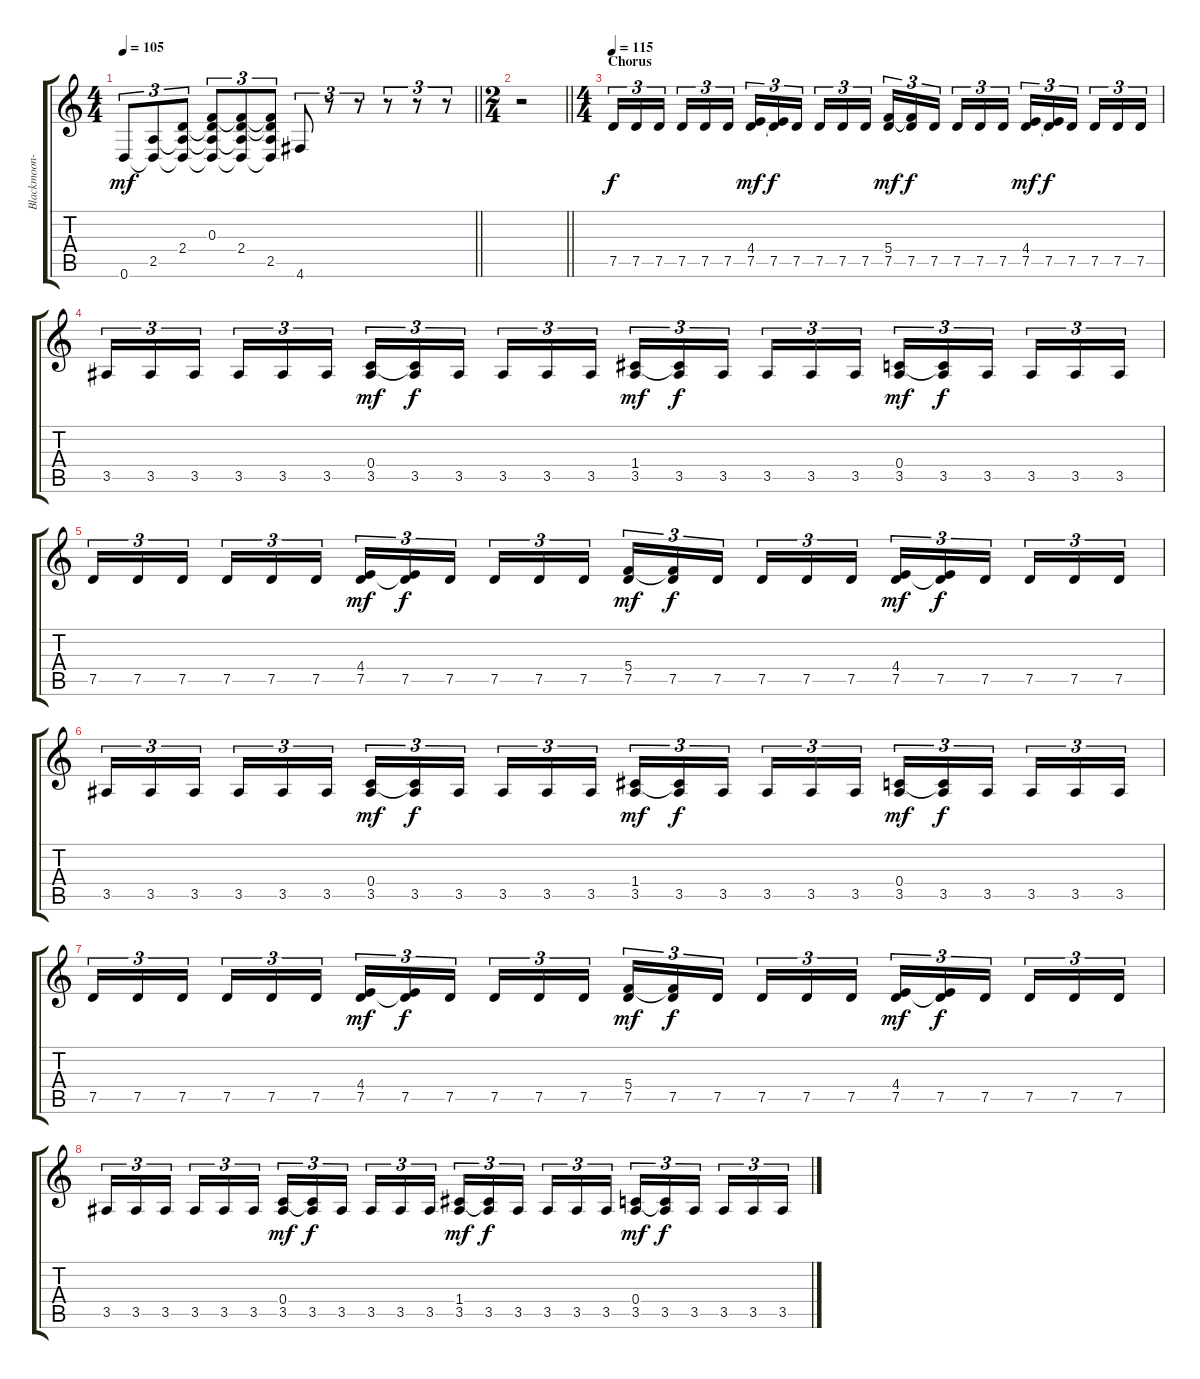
\track ("Blackmoon-Guitar I" "Blackmoon-") {instrument distortionguitar}
\staff {score tabs}
\tuning (D4 A3 F3 C3 G2 D2) {hide}
\ts (4 4)
\tempo 105
\clef g2
\barLineRight lightlight
\ks c
0.6.8{tu (3 2) dy mf} (2.5 0.6{t}).8{tu (3 2)} (2.4 2.5{t} 0.6{t}).8{tu (3 2)} (0.3 2.4{t} 2.5{t} 0.6{t}).8{tu (3 2)} (0.3{t} 2.4 2.5{t} 0.6{t}).8{tu (3 2)} (0.3{t} 2.4{t} 2.5 0.6{t}).8{tu (3 2)} 4.6.8{tu (3 2)} r.8{tu (3 2)} r.8{tu (3 2)} r.8{tu (3 2)} r.8{tu (3 2)} r.8{tu (3 2)} |
\ts (2 4)
\barLineRight lightlight
r.2 |
\ts (4 4)
\section ("" "Chorus")
\tempo 115
7.5.16{tu (3 2) dy f} 7.5.16{tu (3 2)} 7.5.16{tu (3 2) beam splitsecondary} 7.5.16{tu (3 2)} 7.5.16{tu (3 2)} 7.5.16{tu (3 2)} (4.4 7.5).16{tu (3 2) dy mf} (4.4{t} 7.5).16{tu (3 2) dy f} 7.5.16{tu (3 2) beam splitsecondary} 7.5.16{tu (3 2)} 7.5.16{tu (3 2)} 7.5.16{tu (3 2)} (5.4 7.5).16{tu (3 2) dy mf} (5.4{t} 7.5).16{tu (3 2) dy f} 7.5.16{tu (3 2) beam splitsecondary} 7.5.16{tu (3 2)} 7.5.16{tu (3 2)} 7.5.16{tu (3 2)} (4.4 7.5).16{tu (3 2) dy mf} (4.4{t} 7.5).16{tu (3 2) dy f} 7.5.16{tu (3 2) beam splitsecondary} 7.5.16{tu (3 2)} 7.5.16{tu (3 2)} 7.5.16{tu (3 2)} |
3.5.16{tu (3 2)} 3.5.16{tu (3 2)} 3.5.16{tu (3 2) beam splitsecondary} 3.5.16{tu (3 2)} 3.5.16{tu (3 2)} 3.5.16{tu (3 2)} (0.4 3.5).16{tu (3 2) dy mf} (0.4{t} 3.5).16{tu (3 2) dy f} 3.5.16{tu (3 2) beam splitsecondary} 3.5.16{tu (3 2)} 3.5.16{tu (3 2)} 3.5.16{tu (3 2)} (1.4 3.5).16{tu (3 2) dy mf} (1.4{t} 3.5).16{tu (3 2) dy f} 3.5.16{tu (3 2) beam splitsecondary} 3.5.16{tu (3 2)} 3.5.16{tu (3 2)} 3.5.16{tu (3 2)} (0.4 3.5).16{tu (3 2) dy mf} (0.4{t} 3.5).16{tu (3 2) dy f} 3.5.16{tu (3 2) beam splitsecondary} 3.5.16{tu (3 2)} 3.5.16{tu (3 2)} 3.5.16{tu (3 2)} |
7.5.16{tu (3 2)} 7.5.16{tu (3 2)} 7.5.16{tu (3 2) beam splitsecondary} 7.5.16{tu (3 2)} 7.5.16{tu (3 2)} 7.5.16{tu (3 2)} (4.4 7.5).16{tu (3 2) dy mf} (4.4{t} 7.5).16{tu (3 2) dy f} 7.5.16{tu (3 2) beam splitsecondary} 7.5.16{tu (3 2)} 7.5.16{tu (3 2)} 7.5.16{tu (3 2)} (5.4 7.5).16{tu (3 2) dy mf} (5.4{t} 7.5).16{tu (3 2) dy f} 7.5.16{tu (3 2) beam splitsecondary} 7.5.16{tu (3 2)} 7.5.16{tu (3 2)} 7.5.16{tu (3 2)} (4.4 7.5).16{tu (3 2) dy mf} (4.4{t} 7.5).16{tu (3 2) dy f} 7.5.16{tu (3 2) beam splitsecondary} 7.5.16{tu (3 2)} 7.5.16{tu (3 2)} 7.5.16{tu (3 2)} |
3.5.16{tu (3 2)} 3.5.16{tu (3 2)} 3.5.16{tu (3 2) beam splitsecondary} 3.5.16{tu (3 2)} 3.5.16{tu (3 2)} 3.5.16{tu (3 2)} (0.4 3.5).16{tu (3 2) dy mf} (0.4{t} 3.5).16{tu (3 2) dy f} 3.5.16{tu (3 2) beam splitsecondary} 3.5.16{tu (3 2)} 3.5.16{tu (3 2)} 3.5.16{tu (3 2)} (1.4 3.5).16{tu (3 2) dy mf} (1.4{t} 3.5).16{tu (3 2) dy f} 3.5.16{tu (3 2) beam splitsecondary} 3.5.16{tu (3 2)} 3.5.16{tu (3 2)} 3.5.16{tu (3 2)} (0.4 3.5).16{tu (3 2) dy mf} (0.4{t} 3.5).16{tu (3 2) dy f} 3.5.16{tu (3 2) beam splitsecondary} 3.5.16{tu (3 2)} 3.5.16{tu (3 2)} 3.5.16{tu (3 2)} |
7.5.16{tu (3 2)} 7.5.16{tu (3 2)} 7.5.16{tu (3 2) beam splitsecondary} 7.5.16{tu (3 2)} 7.5.16{tu (3 2)} 7.5.16{tu (3 2)} (4.4 7.5).16{tu (3 2) dy mf} (4.4{t} 7.5).16{tu (3 2) dy f} 7.5.16{tu (3 2) beam splitsecondary} 7.5.16{tu (3 2)} 7.5.16{tu (3 2)} 7.5.16{tu (3 2)} (5.4 7.5).16{tu (3 2) dy mf} (5.4{t} 7.5).16{tu (3 2) dy f} 7.5.16{tu (3 2) beam splitsecondary} 7.5.16{tu (3 2)} 7.5.16{tu (3 2)} 7.5.16{tu (3 2)} (4.4 7.5).16{tu (3 2) dy mf} (4.4{t} 7.5).16{tu (3 2) dy f} 7.5.16{tu (3 2) beam splitsecondary} 7.5.16{tu (3 2)} 7.5.16{tu (3 2)} 7.5.16{tu (3 2)} |
3.5.16{tu (3 2)} 3.5.16{tu (3 2)} 3.5.16{tu (3 2) beam splitsecondary} 3.5.16{tu (3 2)} 3.5.16{tu (3 2)} 3.5.16{tu (3 2)} (0.4 3.5).16{tu (3 2) dy mf} (0.4{t} 3.5).16{tu (3 2) dy f} 3.5.16{tu (3 2) beam splitsecondary} 3.5.16{tu (3 2)} 3.5.16{tu (3 2)} 3.5.16{tu (3 2)} (1.4 3.5).16{tu (3 2) dy mf} (1.4{t} 3.5).16{tu (3 2) dy f} 3.5.16{tu (3 2) beam splitsecondary} 3.5.16{tu (3 2)} 3.5.16{tu (3 2)} 3.5.16{tu (3 2)} (0.4 3.5).16{tu (3 2) dy mf} (0.4{t} 3.5).16{tu (3 2) dy f} 3.5.16{tu (3 2) beam splitsecondary} 3.5.16{tu (3 2)} 3.5.16{tu (3 2)} 3.5.16{tu (3 2)}
